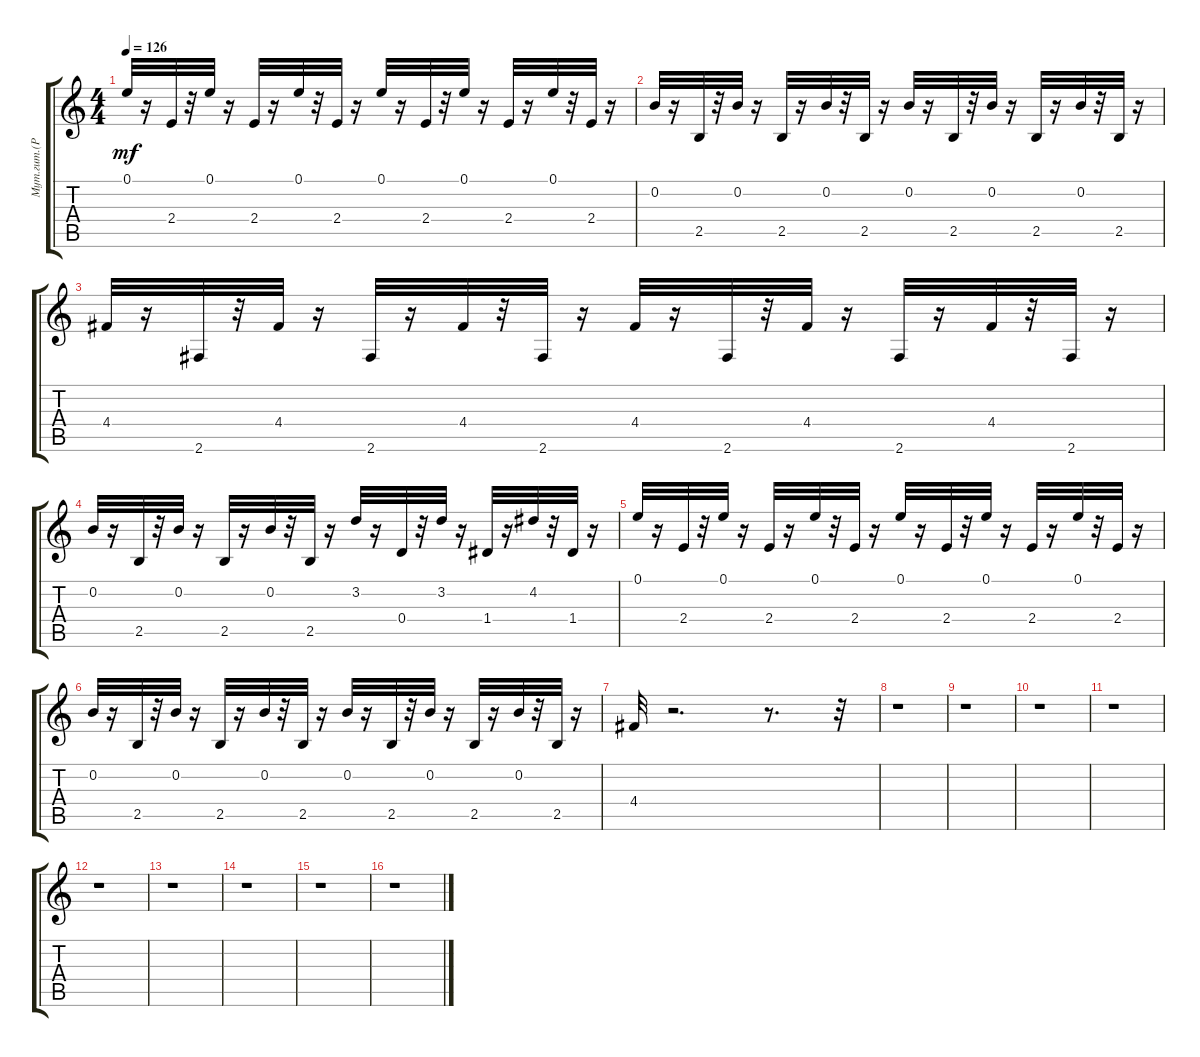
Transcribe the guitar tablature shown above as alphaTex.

\track ("Мут.гит.(Р324)" "Мут.гит.(Р") {instrument electricguitarmuted}
\staff {score tabs}
\tuning (E4 B3 G3 D3 A2 E2) {hide}
\ts (4 4)
\tempo 126
\clef g2
\ks c
0.1.32{dy mf} r.16 2.4.32 r.32 0.1.32 r.16 2.4.32 r.16 0.1.32 r.32 2.4.32 r.16 0.1.32 r.16 2.4.32 r.32 0.1.32 r.16 2.4.32 r.16 0.1.32 r.32 2.4.32 r.16 |
0.2.32 r.16 2.5.32 r.32 0.2.32 r.16 2.5.32 r.16 0.2.32 r.32 2.5.32 r.16 0.2.32 r.16 2.5.32 r.32 0.2.32 r.16 2.5.32 r.16 0.2.32 r.32 2.5.32 r.16 |
4.4.32 r.16 2.6.32 r.32 4.4.32 r.16 2.6.32 r.16 4.4.32 r.32 2.6.32 r.16 4.4.32 r.16 2.6.32 r.32 4.4.32 r.16 2.6.32 r.16 4.4.32 r.32 2.6.32 r.16 |
0.2.32 r.16 2.5.32 r.32 0.2.32 r.16 2.5.32 r.16 0.2.32 r.32 2.5.32 r.16 3.2.32 r.16 0.4.32 r.32 3.2.32 r.16 1.4.32 r.16 4.2.32 r.32 1.4.32 r.16 |
0.1.32 r.16 2.4.32 r.32 0.1.32 r.16 2.4.32 r.16 0.1.32 r.32 2.4.32 r.16 0.1.32 r.16 2.4.32 r.32 0.1.32 r.16 2.4.32 r.16 0.1.32 r.32 2.4.32 r.16 |
0.2.32 r.16 2.5.32 r.32 0.2.32 r.16 2.5.32 r.16 0.2.32 r.32 2.5.32 r.16 0.2.32 r.16 2.5.32 r.32 0.2.32 r.16 2.5.32 r.16 0.2.32 r.32 2.5.32 r.16 |
4.4.32 r.2{d} r.8{d} r.32 |
r.1 |
r.1 |
r.1 |
r.1 |
r.1 |
r.1 |
r.1 |
r.1 |
r.1
